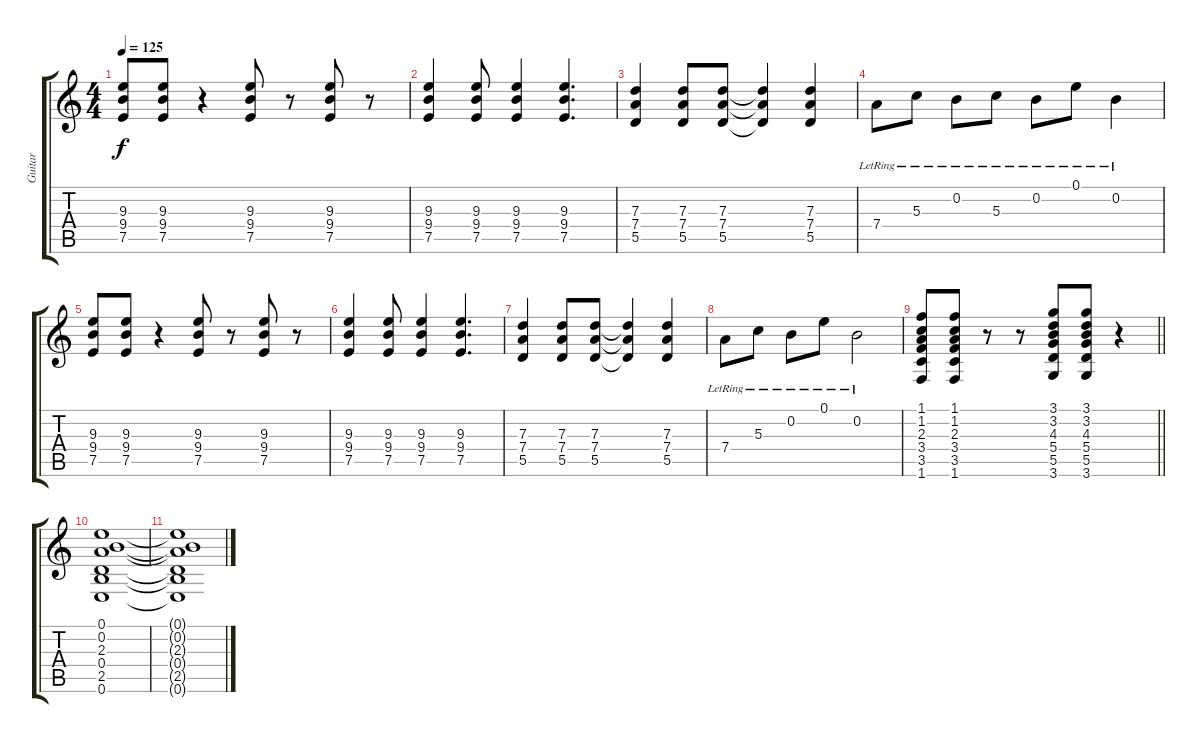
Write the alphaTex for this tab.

\track ("Guitar" "Guitar") {instrument overdrivenguitar}
\staff {score tabs}
\tuning (E4 B3 G3 D3 A2 E2) {hide}
\ts (4 4)
\tempo 125
\clef g2
\ks c
(9.3 9.4 7.5).8{dy f} (9.3 9.4 7.5).8 r.4 (9.3 9.4 7.5).8 r.8 (9.3 9.4 7.5).8 r.8 |
(9.3 9.4 7.5).4 (9.3 9.4 7.5).8 (9.3 9.4 7.5).4 (9.3 9.4 7.5).4{d} |
(7.3 7.4 5.5).4 (7.3 7.4 5.5).8 (7.3 7.4 5.5).8 (7.3{t} 7.4{t} 5.5{t}).4 (7.3 7.4 5.5).4 |
7.4{lr}.8 5.3{lr}.8 0.2{lr}.8 5.3{lr}.8 0.2{lr}.8 0.1{lr}.8 0.2{lr}.4 |
(9.3 9.4 7.5).8 (9.3 9.4 7.5).8 r.4 (9.3 9.4 7.5).8 r.8 (9.3 9.4 7.5).8 r.8 |
(9.3 9.4 7.5).4 (9.3 9.4 7.5).8 (9.3 9.4 7.5).4 (9.3 9.4 7.5).4{d} |
(7.3 7.4 5.5).4 (7.3 7.4 5.5).8 (7.3 7.4 5.5).8 (7.3{t} 7.4{t} 5.5{t}).4 (7.3 7.4 5.5).4 |
7.4{lr}.8 5.3{lr}.8 0.2{lr}.8 0.1{lr}.8 0.2{lr}.2 |
\barLineRight lightlight
(1.1 1.2 2.3 3.4 3.5 1.6).8 (1.1 1.2 2.3 3.4 3.5 1.6).8 r.8 r.8 (3.1 3.2 4.3 5.4 5.5 3.6).8 (3.1 3.2 4.3 5.4 5.5 3.6).8 r.4 |
(0.1 0.2 2.3 0.4 2.5 0.6).1 |
(0.1{t} 0.2{t} 2.3{t} 0.4{t} 2.5{t} 0.6{t}).1
